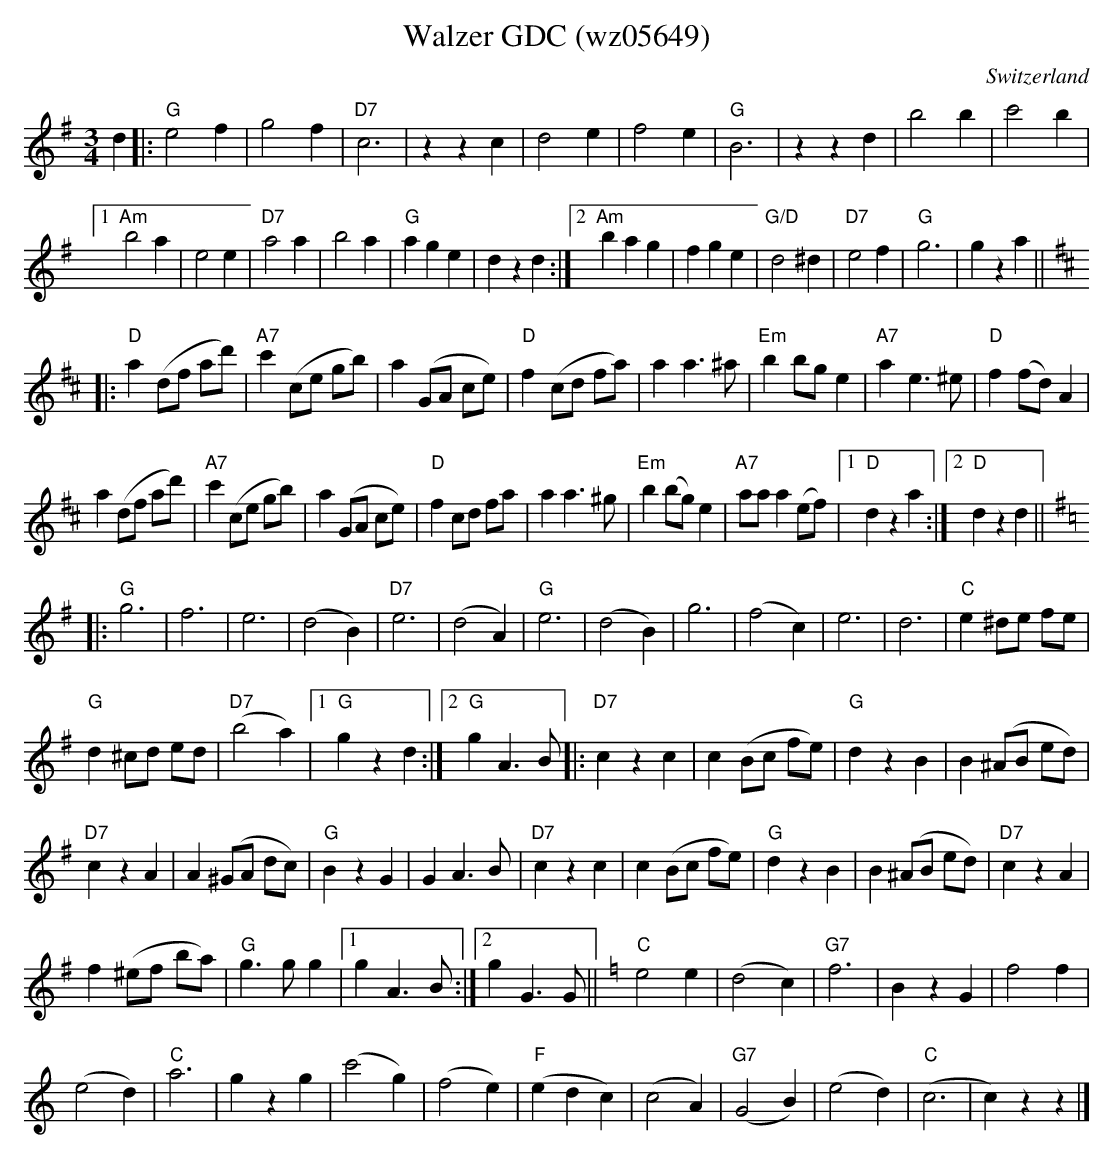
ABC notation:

X:1
T:  Walzer GDC (wz05649)
O:Switzerland
M:3/4
L:1/4
K:G major
d |: "G"e2f | g2f | "D7"c3 | zzc | d2e | f2e | "G"B3 | zzd | b2b | c'2b |1
"Am"b2a | e2e | "D7"a2a | b2a | "G"age | dzd :|2 "Am"bag | fge | "G/D"d2^d | "D7"e2f | "G"g3 | gza || [K:D] [L:1/8]
|: "D"a2 (df ad') | "A7"c'2 (ce gb) | a2 (GA ce) | "D"f2 (cd fa) | a2a3^a | "Em"b2bge2 | "A7"a2e3 ^e | "D"f2 (fd) A2 |
a2 (df ad') | "A7"c'2 (ce gb) | a2 (GA ce) | "D"f2 cd fa | a2a3^g | "Em"b2 (bg) e2 | "A7"aa a2 (ef) |1 "D"d2z2a2 :|2 "D"d2z2d2 || [K:G] [L:1/4]
|: "G"g3 | f3 | e3 | (d2B) | "D7"e3 | (d2A) | "G"e3 | (d2B) | g3 | (f2c) | e3 | d3 | "C"e ^d/e/ f/e/ |
"G"d ^c/d/ e/d/ | "D7"(b2a) |1 "G"gzd :|2 "G"gA>B |: "D7"czc | c (B/c/ f/e/) | "G"dzB | B (^A/B/ e/d/) |
"D7"czA | A (^G/A/ d/c/) | "G"BzG | GA>B | "D7"czc | c (B/c/ f/e/) | "G"dzB | B (^A/B/ e/d/) | "D7"czA |
f (^e/f/ b/a/) | "G"g>gg |1 gA>B :|2 gG>G || [K:C] "C"e2e | (d2c) | "G7"f3 | BzG | f2f |
(e2d) | "C"a3 | gzg | (c'2g) | (f2e) | "F"(edc) | (c2A) | "G7"(G2B) | (e2d) | "C"(c3 | c)zz |]
